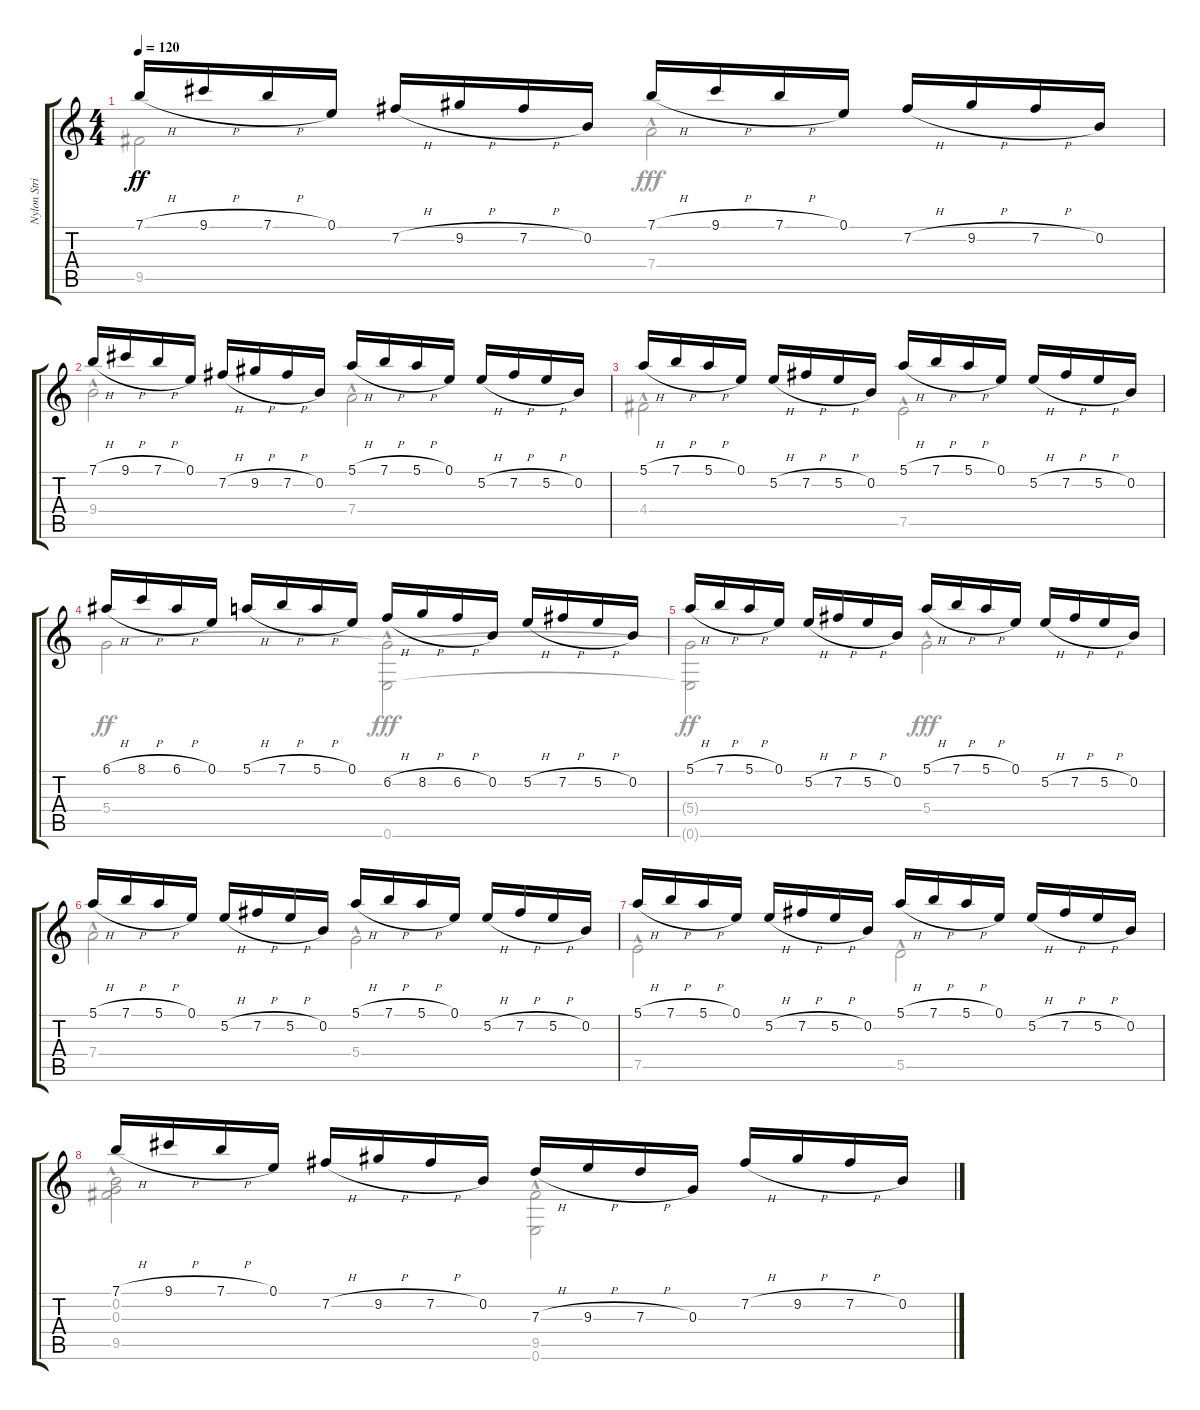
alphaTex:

\track ("Nylon Stringed Guitar" "Nylon Stri") {instrument acousticguitarnylon}
\staff {score tabs}
\tuning (E4 B3 G3 D3 A2 E2) {hide}
\voice
\ts (4 4)
\tempo 120
\clef g2
\ks c
7.1{h}.16{dy ff} 9.1{h}.16 7.1{h}.16 0.1.16 7.2{h}.16 9.2{h}.16 7.2{h}.16 0.2.16 7.1{h}.16 9.1{h}.16 7.1{h}.16 0.1.16 7.2{h}.16 9.2{h}.16 7.2{h}.16 0.2.16 |
7.1{h}.16 9.1{h}.16 7.1{h}.16 0.1.16 7.2{h}.16 9.2{h}.16 7.2{h}.16 0.2.16 5.1{h}.16 7.1{h}.16 5.1{h}.16 0.1.16 5.2{h}.16 7.2{h}.16 5.2{h}.16 0.2.16 |
5.1{h}.16 7.1{h}.16 5.1{h}.16 0.1.16 5.2{h}.16 7.2{h}.16 5.2{h}.16 0.2.16 5.1{h}.16 7.1{h}.16 5.1{h}.16 0.1.16 5.2{h}.16 7.2{h}.16 5.2{h}.16 0.2.16 |
6.1{h}.16 8.1{h}.16 6.1{h}.16 0.1.16 5.1{h}.16 7.1{h}.16 5.1{h}.16 0.1.16 6.2{h}.16 8.2{h}.16 6.2{h}.16 0.2.16 5.2{h}.16 7.2{h}.16 5.2{h}.16 0.2.16 |
5.1{h}.16 7.1{h}.16 5.1{h}.16 0.1.16 5.2{h}.16 7.2{h}.16 5.2{h}.16 0.2.16 5.1{h}.16 7.1{h}.16 5.1{h}.16 0.1.16 5.2{h}.16 7.2{h}.16 5.2{h}.16 0.2.16 |
5.1{h}.16 7.1{h}.16 5.1{h}.16 0.1.16 5.2{h}.16 7.2{h}.16 5.2{h}.16 0.2.16 5.1{h}.16 7.1{h}.16 5.1{h}.16 0.1.16 5.2{h}.16 7.2{h}.16 5.2{h}.16 0.2.16 |
5.1{h}.16 7.1{h}.16 5.1{h}.16 0.1.16 5.2{h}.16 7.2{h}.16 5.2{h}.16 0.2.16 5.1{h}.16 7.1{h}.16 5.1{h}.16 0.1.16 5.2{h}.16 7.2{h}.16 5.2{h}.16 0.2.16 |
7.1{h}.16 9.1{h}.16 7.1{h}.16 0.1.16 7.2{h}.16 9.2{h}.16 7.2{h}.16 0.2.16 7.3{h}.16 9.3{h}.16 7.3{h}.16 0.3.16 7.2{h}.16 9.2{h}.16 7.2{h}.16 0.2.16
\voice
\clef g2
\ottava regular
\simile none
\ks c
9.5{t}.2{dy ff} 7.4{hac}.2{dy fff} |
9.4{hac}.2 7.4{hac}.2 |
4.4{hac}.2 7.5{hac}.2 |
5.4.2{dy ff} (5.4{t} 0.6{hac}).2{dy fff} |
(5.4{t} 0.6{t}).2{dy ff} 5.4{hac}.2{dy fff} |
7.4{hac}.2 5.4{hac}.2 |
7.5{hac}.2 5.5{hac}.2 |
(0.2{hac} 0.3{hac} 9.5{hac}).2 (9.5{hac} 0.6{hac}).2
